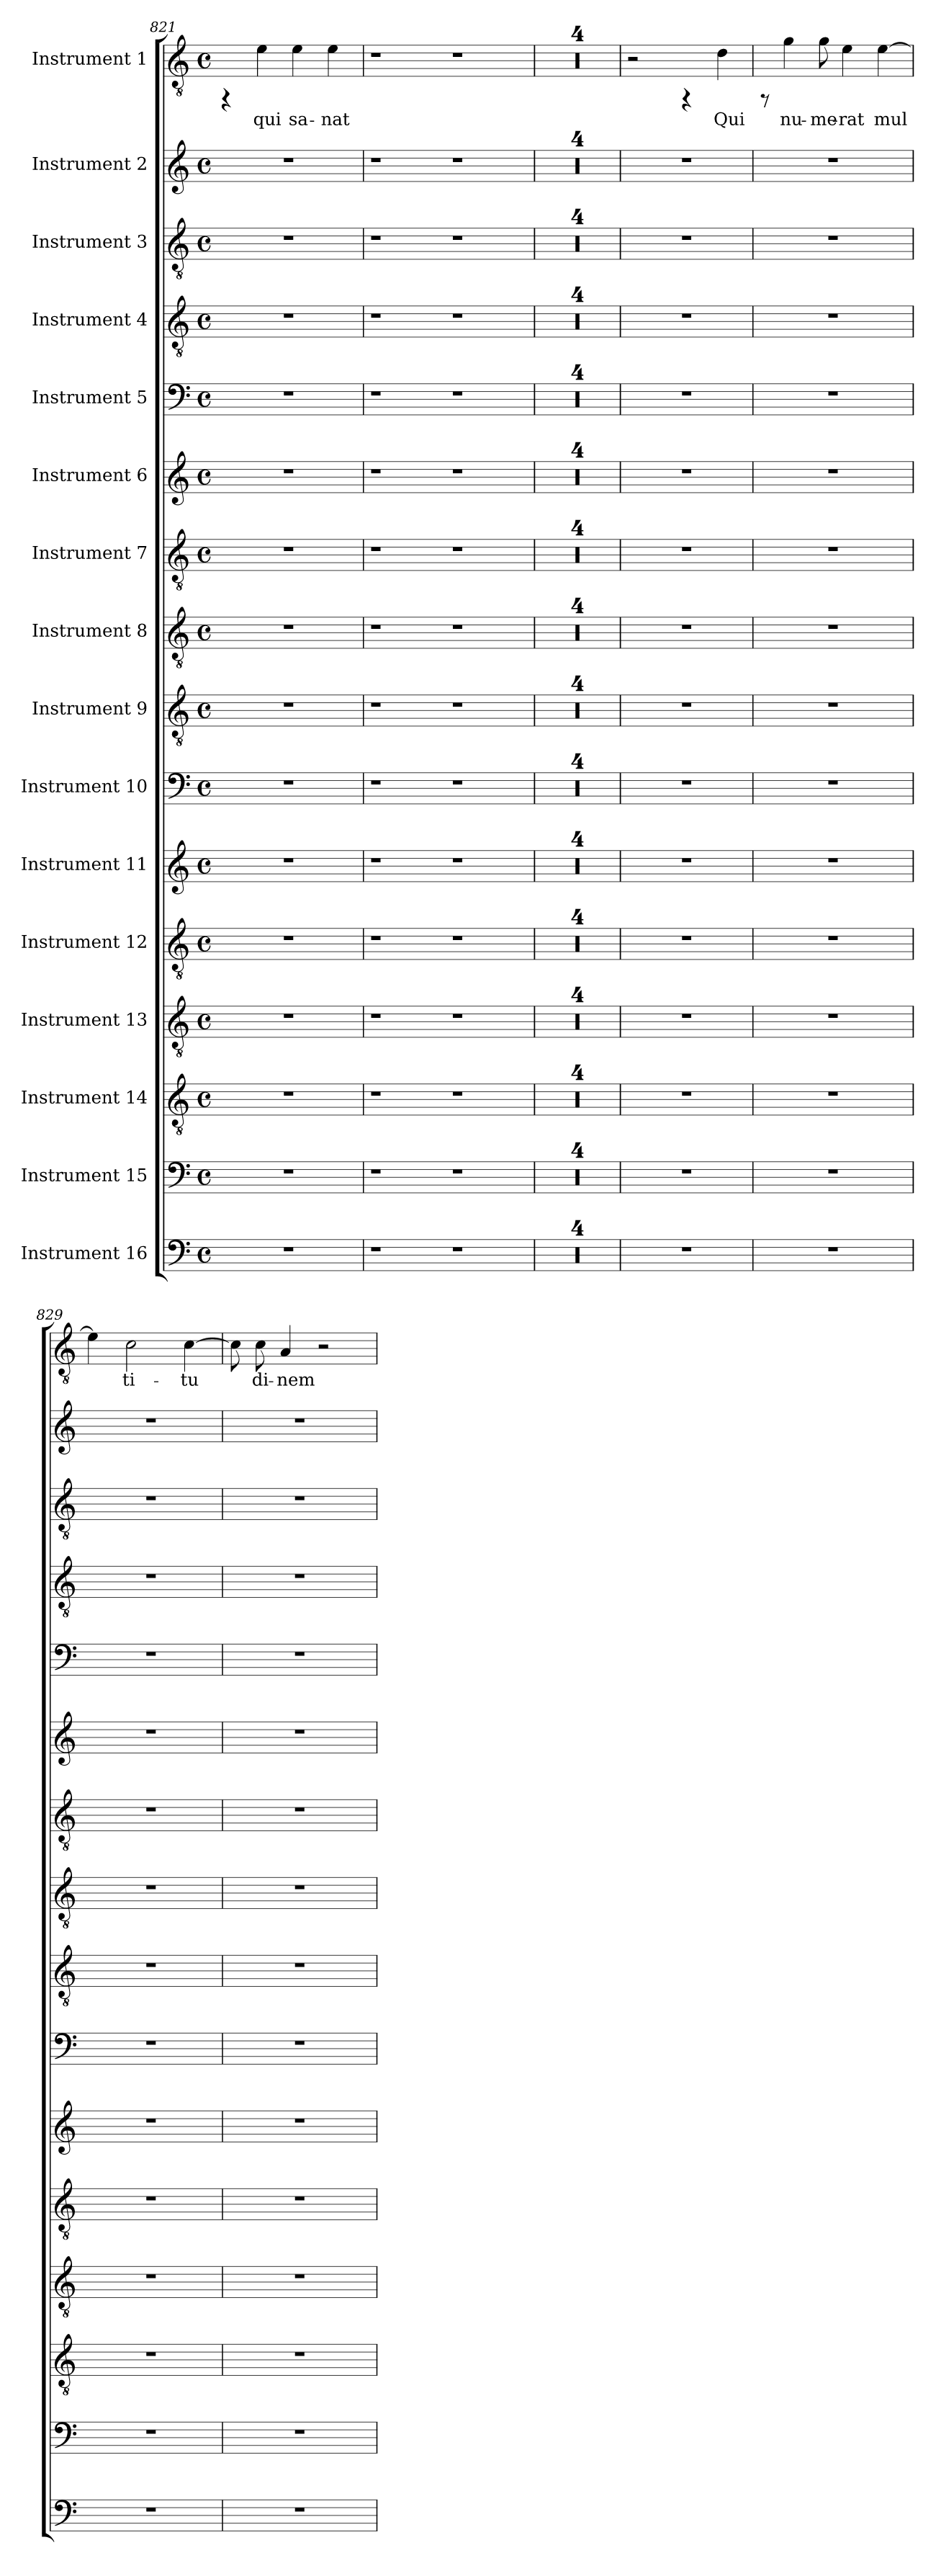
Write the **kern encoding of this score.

**kern	**kern	**kern	**kern	**kern	**kern	**kern	**kern	**kern	**kern	**kern	**kern	**kern	**kern	**kern	**kern	**text
*part16	*part15	*part14	*part13	*part12	*part11	*part10	*part9	*part8	*part7	*part6	*part5	*part4	*part3	*part2	*part1	*part1
*staff16	*staff15	*staff14	*staff13	*staff12	*staff11	*staff10	*staff9	*staff8	*staff7	*staff6	*staff5	*staff4	*staff3	*staff2	*staff1	*staff1
*I"Instrument 16	*I"Instrument 15	*I"Instrument 14	*I"Instrument 13	*I"Instrument 12	*I"Instrument 11	*I"Instrument 10	*I"Instrument 9	*I"Instrument 8	*I"Instrument 7	*I"Instrument 6	*I"Instrument 5	*I"Instrument 4	*I"Instrument 3	*I"Instrument 2	*I"Instrument 1	*
*clefF4	*clefF4	*clefGv2	*clefGv2	*clefGv2	*clefG2	*clefF4	*clefGv2	*clefGv2	*clefGv2	*clefG2	*clefF4	*clefGv2	*clefGv2	*clefG2	*clefGv2	*
*k[]	*k[]	*k[]	*k[]	*k[]	*k[]	*k[]	*k[]	*k[]	*k[]	*k[]	*k[]	*k[]	*k[]	*k[]	*k[]	*
*C:	*C:	*C:	*C:	*C:	*C:	*C:	*C:	*C:	*C:	*C:	*C:	*C:	*C:	*C:	*C:	*
*M4/4	*M4/4	*M4/4	*M4/4	*M4/4	*M4/4	*M4/4	*M4/4	*M4/4	*M4/4	*M4/4	*M4/4	*M4/4	*M4/4	*M4/4	*M4/4	*
*met(c)	*met(c)	*met(c)	*met(c)	*met(c)	*met(c)	*met(c)	*met(c)	*met(c)	*met(c)	*met(c)	*met(c)	*met(c)	*met(c)	*met(c)	*met(c)	*
=821	=821	=821	=821	=821	=821	=821	=821	=821	=821	=821	=821	=821	=821	=821	=821	=821
1r	1r	1r	1r	1r	1r	1r	1r	1r	1r	1r	1r	1r	1r	1r	4rFF	.
!	!	!	!	!	!	!	!	!	!	!	!	!	!	!	!	!LO:LY:b:cj
.	.	.	.	.	.	.	.	.	.	.	.	.	.	.	4e\	qui
!	!	!	!	!	!	!	!	!	!	!	!	!	!	!	!	!LO:LY:b:cj
.	.	.	.	.	.	.	.	.	.	.	.	.	.	.	4e\	sa-
!	!	!	!	!	!	!	!	!	!	!	!	!	!	!	!	!LO:LY:b:cj
.	.	.	.	.	.	.	.	.	.	.	.	.	.	.	4e\	-nat
!!LO:LB:g=z
=822	=822	=822	=822	=822	=822	=822	=822	=822	=822	=822	=822	=822	=822	=822	=822	=822
1r	1r	1r	1r	1r	1r	1r	1r	1r	1r	1r	1r	1r	1r	1r	1r	.
1r	1r	1r	1r	1r	1r	1r	1r	1r	1r	1r	1r	1r	1r	1r	1r	.
=823	=823	=823	=823	=823	=823	=823	=823	=823	=823	=823	=823	=823	=823	=823	=823	=823
1r	1r	1r	1r	1r	1r	1r	1r	1r	1r	1r	1r	1r	1r	1r	1r	.
=824	=824	=824	=824	=824	=824	=824	=824	=824	=824	=824	=824	=824	=824	=824	=824	=824
1r	1r	1r	1r	1r	1r	1r	1r	1r	1r	1r	1r	1r	1r	1r	1r	.
=825	=825	=825	=825	=825	=825	=825	=825	=825	=825	=825	=825	=825	=825	=825	=825	=825
1r	1r	1r	1r	1r	1r	1r	1r	1r	1r	1r	1r	1r	1r	1r	1r	.
=826	=826	=826	=826	=826	=826	=826	=826	=826	=826	=826	=826	=826	=826	=826	=826	=826
1r	1r	1r	1r	1r	1r	1r	1r	1r	1r	1r	1r	1r	1r	1r	1r	.
=827	=827	=827	=827	=827	=827	=827	=827	=827	=827	=827	=827	=827	=827	=827	=827	=827
1r	1r	1r	1r	1r	1r	1r	1r	1r	1r	1r	1r	1r	1r	1r	2r	.
.	.	.	.	.	.	.	.	.	.	.	.	.	.	.	4rFF	.
!	!	!	!	!	!	!	!	!	!	!	!	!	!	!	!	!LO:LY:b:cj
.	.	.	.	.	.	.	.	.	.	.	.	.	.	.	4d\	Qui
=828	=828	=828	=828	=828	=828	=828	=828	=828	=828	=828	=828	=828	=828	=828	=828	=828
1r	1r	1r	1r	1r	1r	1r	1r	1r	1r	1r	1r	1r	1r	1r	8rFF	.
!	!	!	!	!	!	!	!	!	!	!	!	!	!	!	!	!LO:LY:b:cj
.	.	.	.	.	.	.	.	.	.	.	.	.	.	.	4g\	nu-
!	!	!	!	!	!	!	!	!	!	!	!	!	!	!	!	!LO:LY:b:cj
.	.	.	.	.	.	.	.	.	.	.	.	.	.	.	8g\	-me-
!	!	!	!	!	!	!	!	!	!	!	!	!	!	!	!	!LO:LY:b:cj
.	.	.	.	.	.	.	.	.	.	.	.	.	.	.	4e\	-rat
!	!	!	!	!	!	!	!	!	!	!	!	!	!	!	!	!LO:LY:b:cj
.	.	.	.	.	.	.	.	.	.	.	.	.	.	.	[>4e\	mul-
=829	=829	=829	=829	=829	=829	=829	=829	=829	=829	=829	=829	=829	=829	=829	=829	=829
!	!	!	!	!	!	!	!	!	!	!	!	!	!	!	!	!LO:LY:b:cj
1r	1r	1r	1r	1r	1r	1r	1r	1r	1r	1r	1r	1r	1r	1r	4e\]	--
!	!	!	!	!	!	!	!	!	!	!	!	!	!	!	!	!LO:LY:b:cj
.	.	.	.	.	.	.	.	.	.	.	.	.	.	.	2c\	-ti-
!	!	!	!	!	!	!	!	!	!	!	!	!	!	!	!	!LO:LY:b:cj
.	.	.	.	.	.	.	.	.	.	.	.	.	.	.	[>4c\	-tu-
=830	=830	=830	=830	=830	=830	=830	=830	=830	=830	=830	=830	=830	=830	=830	=830	=830
!	!	!	!	!	!	!	!	!	!	!	!	!	!	!	!	!LO:LY:b:cj
1r	1r	1r	1r	1r	1r	1r	1r	1r	1r	1r	1r	1r	1r	1r	8c\]	--
!	!	!	!	!	!	!	!	!	!	!	!	!	!	!	!	!LO:LY:b:cj
.	.	.	.	.	.	.	.	.	.	.	.	.	.	.	8c\	-di-
!	!	!	!	!	!	!	!	!	!	!	!	!	!	!	!	!LO:LY:b:cj
.	.	.	.	.	.	.	.	.	.	.	.	.	.	.	4A/	-nem
.	.	.	.	.	.	.	.	.	.	.	.	.	.	.	2r	.
=	=	=	=	=	=	=	=	=	=	=	=	=	=	=	=	=
*-	*-	*-	*-	*-	*-	*-	*-	*-	*-	*-	*-	*-	*-	*-	*-	*-
